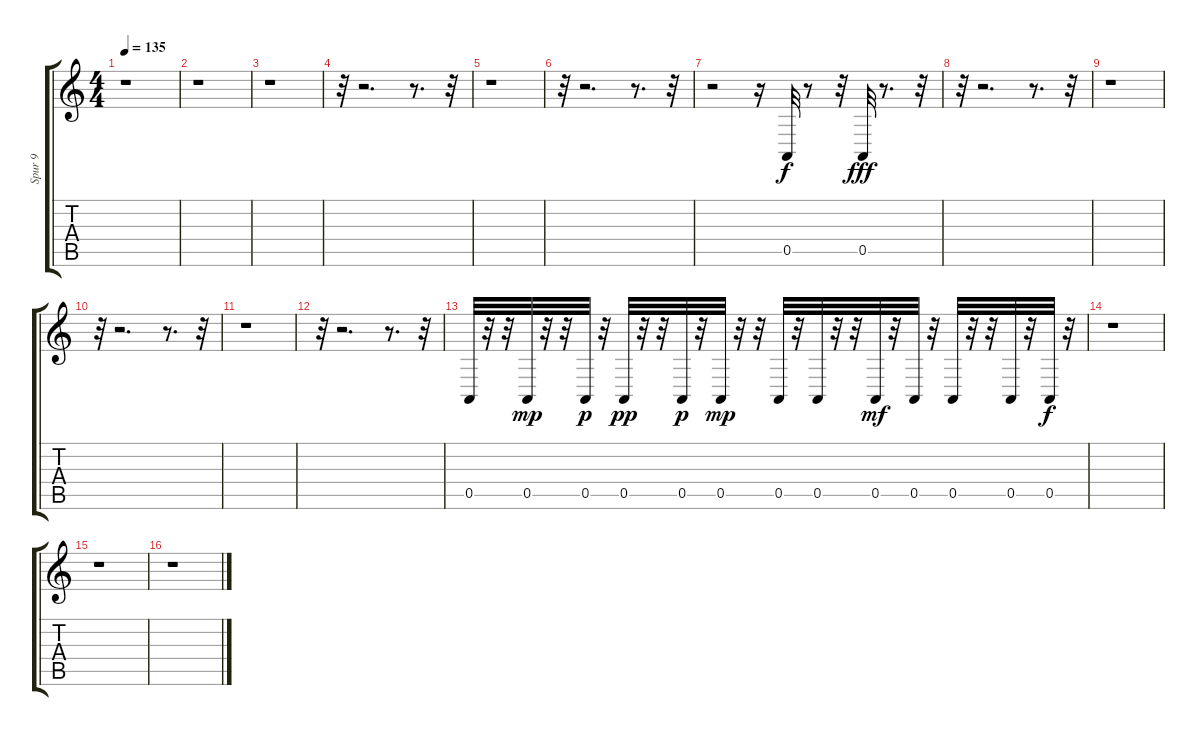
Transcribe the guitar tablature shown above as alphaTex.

\track ("Spur 9" "Spur 9") {instrument timpani}
\staff {score tabs}
\tuning (E4 B3 G3 D3 A2 E2) {hide}
\ts (4 4)
\tempo 135
\clef g2
\ks c
r.1{dy f instrument timpani} |
r.1 |
r.1 |
r.32 r.2{d} r.8{d} r.32 |
r.1 |
r.32 r.2{d} r.8{d} r.32 |
r.2 r.16 0.5.32 r.8 r.32 0.5.32{dy fff} r.8{d} r.32 |
r.32 r.2{d} r.8{d} r.32 |
r.1 |
r.32 r.2{d} r.8{d} r.32 |
r.1 |
r.32 r.2{d} r.8{d} r.32 |
0.5.32 r.32 r.32 0.5.32{dy mp} r.32 r.32 0.5.32{dy p} r.32 0.5.32{dy pp} r.32 r.32 0.5.32{dy p} r.32 0.5.32{dy mp} r.32 r.32 0.5.32 r.32 0.5.32 r.32 r.32 0.5.32{dy mf} r.32 0.5.32 r.32 0.5.32 r.32 r.32 0.5.32 r.32 0.5.32{dy f} r.32 |
r.1 |
r.1 |
r.1
